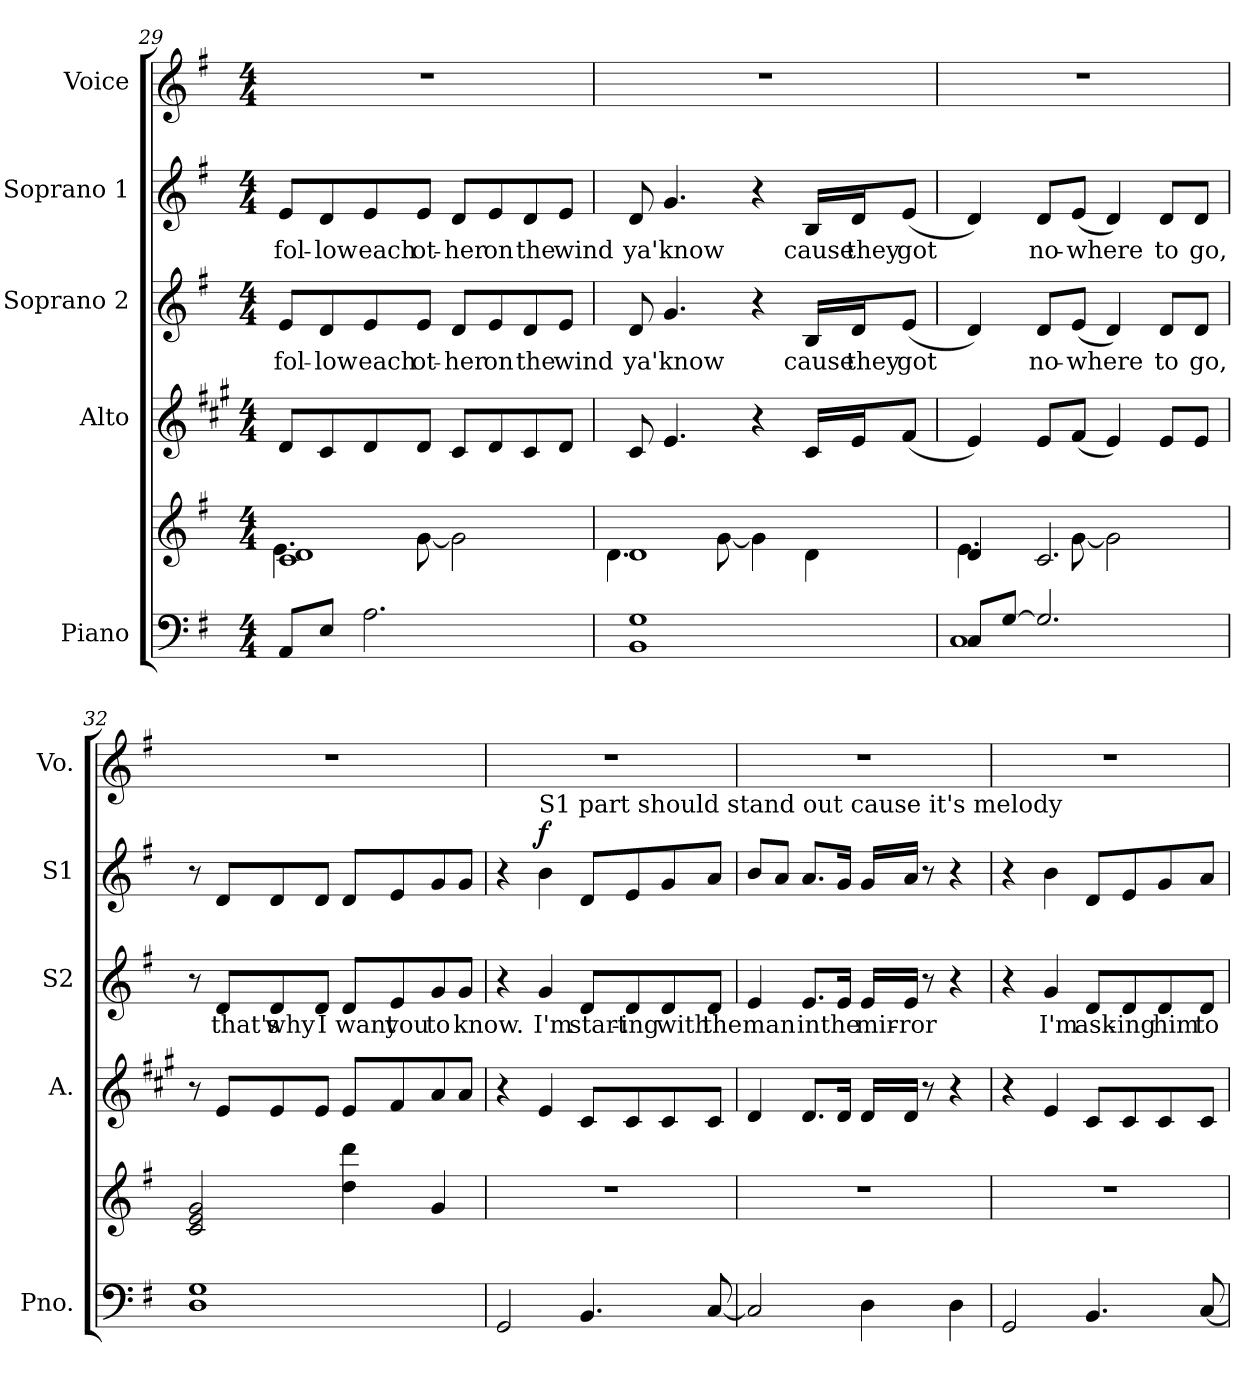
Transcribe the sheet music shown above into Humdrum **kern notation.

**kern	**kern	**kern	**kern	**text	**kern	**text	**dynam	**kern
*part5	*part5	*part4	*part3	*part3	*part2	*part2	*part2	*part1
*staff6	*staff5	*staff4	*staff3	*staff3	*staff2	*staff2	*staff2	*staff1
*I"Piano	*	*I"Alto	*I"Soprano 2	*	*I"Soprano 1	*	*	*I"Voice
*I'Pno.	*	*I'A.	*I'S2	*	*I'S1	*	*	*I'Vo.
*clefF4	*clefG2	*clefG2	*clefG2	*	*clefG2	*	*	*clefG2
*	*	*ITrd1c2	*	*	*	*	*	*
*k[f#]	*k[f#]	*k[f#]	*k[f#]	*	*k[f#]	*	*	*k[f#]
*G:	*G:	*G:	*G:	*	*G:	*	*	*G:
*M4/4	*M4/4	*M4/4	*M4/4	*	*M4/4	*	*	*M4/4
=29	=29	=29	=29	=29	=29	=29	=29	=29
*	*^	*	*	*	*	*	*	*
!	!	!	!	!	!LO:LY:b	!	!LO:LY:b	!	!
8AA/L	1c 1d	4.e\	8c/L	8e/L	fol-	8e/L	fol-	.	1r
!	!	!	!	!	!LO:LY:b	!	!LO:LY:b	!	!
8E/J	.	.	8B/	8d/	-low	8d/	-low	.	.
!	!	!	!	!	!LO:LY:b	!	!LO:LY:b	!	!
2.A\	.	.	8c/	8e/	each	8e/	each	.	.
!	!	!	!	!	!LO:LY:b	!	!LO:LY:b	!	!
.	.	[8g\	8c/J	8e/J	ot-	8e/J	ot-	.	.
!	!	!	!	!	!LO:LY:b	!	!LO:LY:b	!	!
.	.	2g\]	8B/L	8d/L	-her	8d/L	-her	.	.
!	!	!	!	!	!LO:LY:b	!	!LO:LY:b	!	!
.	.	.	8c/	8e/	on	8e/	on	.	.
!	!	!	!	!	!LO:LY:b	!	!LO:LY:b	!	!
.	.	.	8B/	8d/	the	8d/	the	.	.
!	!	!	!	!	!LO:LY:b	!	!LO:LY:b	!	!
.	.	.	8c/J	8e/J	wind	8e/J	wind	.	.
=30	=30	=30	=30	=30	=30	=30	=30	=30	=30
!	!	!	!	!	!LO:LY:b	!	!LO:LY:b	!	!
1BB 1G	1d	4.d\	8B/	8d/	ya'	8d/	ya'	.	1r
!	!	!	!	!	!LO:LY:b	!	!LO:LY:b	!	!
.	.	.	4.d/	4.g/	know	4.g/	know	.	.
.	.	[8g\	.	.	.	.	.	.	.
.	.	4g\]	4r	4r	.	4r	.	.	.
!	!	!	!	!	!LO:LY:b	!	!LO:LY:b	!	!
.	.	4d\	16B/LL	16B/LL	cause	16B/LL	cause	.	.
!	!	!	!	!	!LO:LY:b	!	!LO:LY:b	!	!
.	.	.	16d/J	16d/J	they	16d/J	they	.	.
!	!	!	!	!	!LO:LY:b	!	!LO:LY:b	!	!
.	.	.	(<8e/J	(<8e/J	got	(<8e/J	got	.	.
!!LO:LB:g=z
=31	=31	=31	=31	=31	=31	=31	=31	=31	=31
*^	*	*	*	*	*	*	*	*	*
8C/L	1C	4d/	4.e\	4d/)	4d/)	.	4d/)	.	.	1r
[8G/J	.	.	.	.	.	.	.	.	.	.
!	!	!	!	!	!	!LO:LY:b	!	!LO:LY:b	!	!
2.G/]	.	2.c/	.	8d/L	8d/L	no-	8d/L	no-	.	.
!	!	!	!	!	!	!LO:LY:b	!	!LO:LY:b	!	!
.	.	.	[8g\	(<8e/J	(<8e/J	-where	(<8e/J	-where	.	.
.	.	.	2g\]	4d/)	4d/)	.	4d/)	.	.	.
!	!	!	!	!	!	!LO:LY:b	!	!LO:LY:b	!	!
.	.	.	.	8d/L	8d/L	to	8d/L	to	.	.
!	!	!	!	!	!	!LO:LY:b	!	!LO:LY:b	!	!
.	.	.	.	8d/J	8d/J	go,	8d/J	go,	.	.
*v	*v	*	*	*	*	*	*	*	*	*
*	*v	*v	*	*	*	*	*	*	*
=32	=32	=32	=32	=32	=32	=32	=32	=32
1D 1G	2c/ 2e/ 2g/	8r	8r	.	8r	.	.	1r
!	!	!	!	!LO:LY:b	!	!	!	!
.	.	8d/L	8d/L	that's	8d/L	.	.	.
!	!	!	!	!LO:LY:b	!	!	!	!
.	.	8d/	8d/	why	8d/	.	.	.
!	!	!	!	!LO:LY:b	!	!	!	!
.	.	8d/J	8d/J	I	8d/J	.	.	.
!	!	!	!	!LO:LY:b	!	!	!	!
.	4dd\ 4ddd\	8d/L	8d/L	want	8d/L	.	.	.
!	!	!	!	!LO:LY:b	!	!	!	!
.	.	8e/	8e/	you	8e/	.	.	.
!	!	!	!	!LO:LY:b	!	!	!	!
.	4g/	8g/	8g/	to	8g/	.	.	.
!	!	!	!	!LO:LY:b	!	!	!	!
.	.	8g/J	8g/J	know.	8g/J	.	.	.
=33	=33	=33	=33	=33	=33	=33	=33	=33
2GG/	1r	4r	4r	.	4r	.	.	1r
!	!	!	!	!	!LO:TX:a:t=S1 part should stand out cause it's melody	!	!	!
!	!	!	!	!LO:LY:b	!	!	!LO:DY:b	!
.	.	4d/	4g/	I'm	4b\	.	f	.
!	!	!	!	!LO:LY:b	!	!	!	!
4.BB/	.	8B/L	8d/L	start-	8d/L	.	.	.
!	!	!	!	!LO:LY:b	!	!	!	!
.	.	8B/	8d/	-ing	8e/	.	.	.
!	!	!	!	!LO:LY:b	!	!	!	!
.	.	8B/	8d/	with	8g/	.	.	.
!	!	!	!	!LO:LY:b	!	!	!	!
[8C/	.	8B/J	8d/J	the	8a/J	.	.	.
!!LO:PB:g=z
=34	=34	=34	=34	=34	=34	=34	=34	=34
!	!	!	!	!LO:LY:b	!	!	!	!
2C/]	1r	4c/	4e/	man	8b/L	.	.	1r
.	.	.	.	.	8a/J	.	.	.
!	!	!	!	!LO:LY:b	!	!	!	!
.	.	8.c/L	8.e/L	in	8.a/L	.	.	.
!	!	!	!	!LO:LY:b	!	!	!	!
.	.	16c/Jk	16e/Jk	the	16g/Jk	.	.	.
!	!	!	!	!LO:LY:b	!	!	!	!
4D\	.	16c/LL	16e/LL	mir-	16g/LL	.	.	.
!	!	!	!	!LO:LY:b	!	!	!	!
.	.	16c/JJ	16e/JJ	-ror	16a/JJ	.	.	.
.	.	8r	8r	.	8r	.	.	.
4D\	.	4r	4r	.	4r	.	.	.
=35	=35	=35	=35	=35	=35	=35	=35	=35
2GG/	1r	4r	4r	.	4r	.	.	1r
!	!	!	!	!LO:LY:b	!	!	!	!
.	.	4d/	4g/	I'm	4b\	.	.	.
!	!	!	!	!LO:LY:b	!	!	!	!
4.BB/	.	8B/L	8d/L	ask-	8d/L	.	.	.
!	!	!	!	!LO:LY:b	!	!	!	!
.	.	8B/	8d/	-ing	8e/	.	.	.
!	!	!	!	!LO:LY:b	!	!	!	!
.	.	8B/	8d/	him	8g/	.	.	.
!	!	!	!	!LO:LY:b	!	!	!	!
[8C/	.	8B/J	8d/J	to	8a/J	.	.	.
=	=	=	=	=	=	=	=	=
*-	*-	*-	*-	*-	*-	*-	*-	*-
